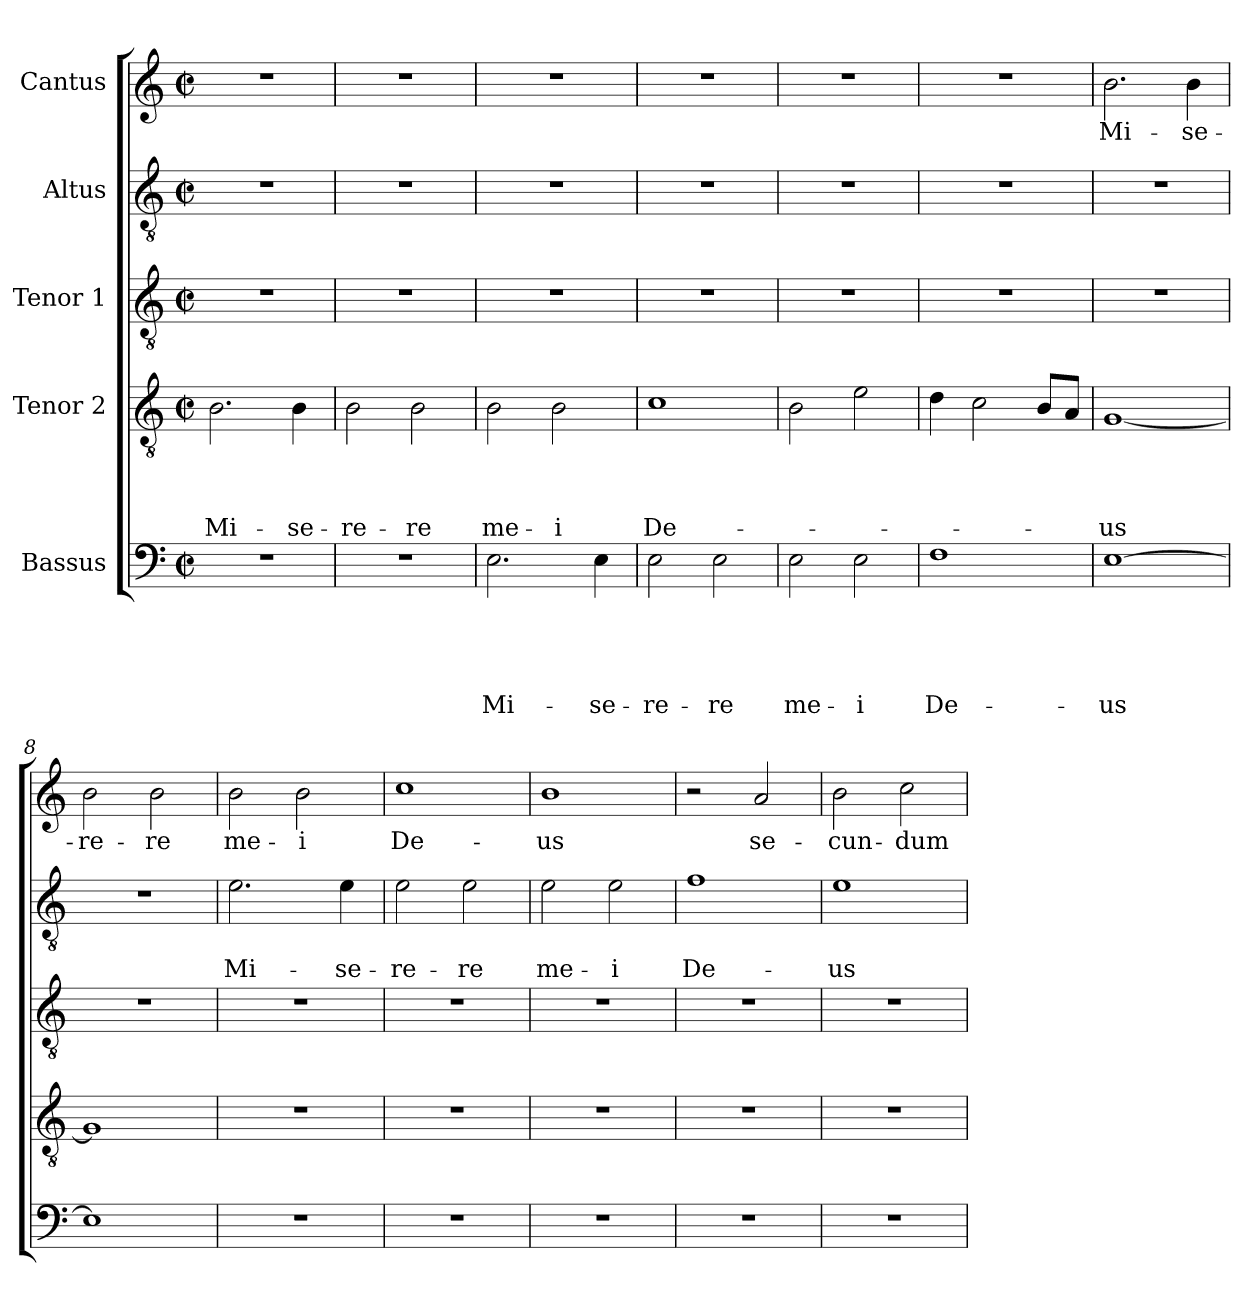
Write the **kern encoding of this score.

**kern	**text	**text	**text	**text	**text	**kern	**text	**text	**text	**text	**kern	**kern	**text	**text	**kern	**text
*part5	*part5	*part5	*part5	*part5	*part5	*part4	*part4	*part4	*part4	*part4	*part3	*part2	*part2	*part2	*part1	*part1
*staff5	*staff5	*staff5	*staff5	*staff5	*staff5	*staff4	*staff4	*staff4	*staff4	*staff4	*staff3	*staff2	*staff2	*staff2	*staff1	*staff1
*I"Bassus	*	*	*	*	*	*I"Tenor 2	*	*	*	*	*I"Tenor 1	*I"Altus	*	*	*I"Cantus	*
*clefF4	*	*	*	*	*	*clefGv2	*	*	*	*	*clefGv2	*clefGv2	*	*	*clefG2	*
*k[]	*	*	*	*	*	*k[]	*	*	*	*	*k[]	*k[]	*	*	*k[]	*
*C:	*	*	*	*	*	*C:	*	*	*	*	*C:	*C:	*	*	*C:	*
*M2/2	*	*	*	*	*	*M2/2	*	*	*	*	*M2/2	*M2/2	*	*	*M2/2	*
*met(c|)	*	*	*	*	*	*met(c|)	*	*	*	*	*met(c|)	*met(c|)	*	*	*met(c|)	*
=1	=1	=1	=1	=1	=1	=1	=1	=1	=1	=1	=1	=1	=1	=1	=1	=1
!	!	!	!	!	!	!	!	!	!	!LO:LY:b	!	!	!	!	!	!
1r	.	.	.	.	.	2.B\	.	.	.	Mi-	1r	1r	.	.	1r	.
!	!	!	!	!	!	!	!	!	!	!LO:LY:b	!	!	!	!	!	!
.	.	.	.	.	.	4B\	.	.	.	-se-	.	.	.	.	.	.
=2	=2	=2	=2	=2	=2	=2	=2	=2	=2	=2	=2	=2	=2	=2	=2	=2
!	!	!	!	!	!	!	!	!	!	!LO:LY:b	!	!	!	!	!	!
1r	.	.	.	.	.	2B\	.	.	.	-re-	1r	1r	.	.	1r	.
!	!	!	!	!	!	!	!	!	!	!LO:LY:b	!	!	!	!	!	!
.	.	.	.	.	.	2B\	.	.	.	-re	.	.	.	.	.	.
=3	=3	=3	=3	=3	=3	=3	=3	=3	=3	=3	=3	=3	=3	=3	=3	=3
!	!	!	!	!	!LO:LY:b	!	!	!	!	!LO:LY:b	!	!	!	!	!	!
2.E\	.	.	.	.	Mi-	2B\	.	.	.	me-	1r	1r	.	.	1r	.
!	!	!	!	!	!	!	!	!	!	!LO:LY:b	!	!	!	!	!	!
.	.	.	.	.	.	2B\	.	.	.	-i	.	.	.	.	.	.
!	!	!	!	!	!LO:LY:b	!	!	!	!	!	!	!	!	!	!	!
4E\	.	.	.	.	-se-	.	.	.	.	.	.	.	.	.	.	.
=4	=4	=4	=4	=4	=4	=4	=4	=4	=4	=4	=4	=4	=4	=4	=4	=4
!	!	!	!	!	!LO:LY:b	!	!	!	!	!LO:LY:b	!	!	!	!	!	!
2E\	.	.	.	.	-re-	1c	.	.	.	De-	1r	1r	.	.	1r	.
!	!	!	!	!	!LO:LY:b	!	!	!	!	!	!	!	!	!	!	!
2E\	.	.	.	.	-re	.	.	.	.	.	.	.	.	.	.	.
=5	=5	=5	=5	=5	=5	=5	=5	=5	=5	=5	=5	=5	=5	=5	=5	=5
!	!	!	!	!	!LO:LY:b	!	!	!	!	!	!	!	!	!	!	!
2E\	.	.	.	.	me-	2B\	.	.	.	.	1r	1r	.	.	1r	.
!	!	!	!	!	!LO:LY:b	!	!	!	!	!	!	!	!	!	!	!
2E\	.	.	.	.	-i	2e\	.	.	.	.	.	.	.	.	.	.
=6	=6	=6	=6	=6	=6	=6	=6	=6	=6	=6	=6	=6	=6	=6	=6	=6
!	!	!	!	!	!LO:LY:b	!	!	!	!	!	!	!	!	!	!	!
1F	.	.	.	.	De-	4d\	.	.	.	.	1r	1r	.	.	1r	.
.	.	.	.	.	.	2c\	.	.	.	.	.	.	.	.	.	.
.	.	.	.	.	.	8B/L	.	.	.	.	.	.	.	.	.	.
.	.	.	.	.	.	8A/J	.	.	.	.	.	.	.	.	.	.
!!LO:LB:g=z
=7	=7	=7	=7	=7	=7	=7	=7	=7	=7	=7	=7	=7	=7	=7	=7	=7
!	!	!	!	!	!LO:LY:b	!	!	!	!	!LO:LY:b	!	!	!	!	!	!LO:LY:b
[1E	.	.	.	.	-us	[1G	.	.	.	-us	1r	1r	.	.	2.b\	Mi-
!	!	!	!	!	!	!	!	!	!	!	!	!	!	!	!	!LO:LY:b
.	.	.	.	.	.	.	.	.	.	.	.	.	.	.	4b\	-se-
=8	=8	=8	=8	=8	=8	=8	=8	=8	=8	=8	=8	=8	=8	=8	=8	=8
!	!	!	!	!	!	!	!	!	!	!	!	!	!	!	!	!LO:LY:b
1E]	.	.	.	.	.	1G]	.	.	.	.	1r	1r	.	.	2b\	-re-
!	!	!	!	!	!	!	!	!	!	!	!	!	!	!	!	!LO:LY:b
.	.	.	.	.	.	.	.	.	.	.	.	.	.	.	2b\	-re
=9	=9	=9	=9	=9	=9	=9	=9	=9	=9	=9	=9	=9	=9	=9	=9	=9
!	!	!	!	!	!	!	!	!	!	!	!	!	!	!LO:LY:b	!	!LO:LY:b
1r	.	.	.	.	.	1r	.	.	.	.	1r	2.e\	.	Mi-	2b\	me-
!	!	!	!	!	!	!	!	!	!	!	!	!	!	!	!	!LO:LY:b
.	.	.	.	.	.	.	.	.	.	.	.	.	.	.	2b\	-i
!	!	!	!	!	!	!	!	!	!	!	!	!	!	!LO:LY:b	!	!
.	.	.	.	.	.	.	.	.	.	.	.	4e\	.	-se-	.	.
=10	=10	=10	=10	=10	=10	=10	=10	=10	=10	=10	=10	=10	=10	=10	=10	=10
!	!	!	!	!	!	!	!	!	!	!	!	!	!	!LO:LY:b	!	!LO:LY:b
1r	.	.	.	.	.	1r	.	.	.	.	1r	2e\	.	-re-	1cc	De-
!	!	!	!	!	!	!	!	!	!	!	!	!	!	!LO:LY:b	!	!
.	.	.	.	.	.	.	.	.	.	.	.	2e\	.	-re	.	.
=11	=11	=11	=11	=11	=11	=11	=11	=11	=11	=11	=11	=11	=11	=11	=11	=11
!	!	!	!	!	!	!	!	!	!	!	!	!	!	!LO:LY:b	!	!LO:LY:b
1r	.	.	.	.	.	1r	.	.	.	.	1r	2e\	.	me-	1b	-us
!	!	!	!	!	!	!	!	!	!	!	!	!	!	!LO:LY:b	!	!
.	.	.	.	.	.	.	.	.	.	.	.	2e\	.	-i	.	.
=12	=12	=12	=12	=12	=12	=12	=12	=12	=12	=12	=12	=12	=12	=12	=12	=12
!	!	!	!	!	!	!	!	!	!	!	!	!	!	!LO:LY:b	!	!
1r	.	.	.	.	.	1r	.	.	.	.	1r	1f	.	De-	2r	.
!	!	!	!	!	!	!	!	!	!	!	!	!	!	!	!	!LO:LY:b
.	.	.	.	.	.	.	.	.	.	.	.	.	.	.	2a/	se-
=13	=13	=13	=13	=13	=13	=13	=13	=13	=13	=13	=13	=13	=13	=13	=13	=13
!	!	!	!	!	!	!	!	!	!	!	!	!	!	!LO:LY:b	!	!LO:LY:b
1r	.	.	.	.	.	1r	.	.	.	.	1r	1e	.	-us	2b\	-cun-
!	!	!	!	!	!	!	!	!	!	!	!	!	!	!	!	!LO:LY:b
.	.	.	.	.	.	.	.	.	.	.	.	.	.	.	2cc\	-dum
=	=	=	=	=	=	=	=	=	=	=	=	=	=	=	=	=
*-	*-	*-	*-	*-	*-	*-	*-	*-	*-	*-	*-	*-	*-	*-	*-	*-
